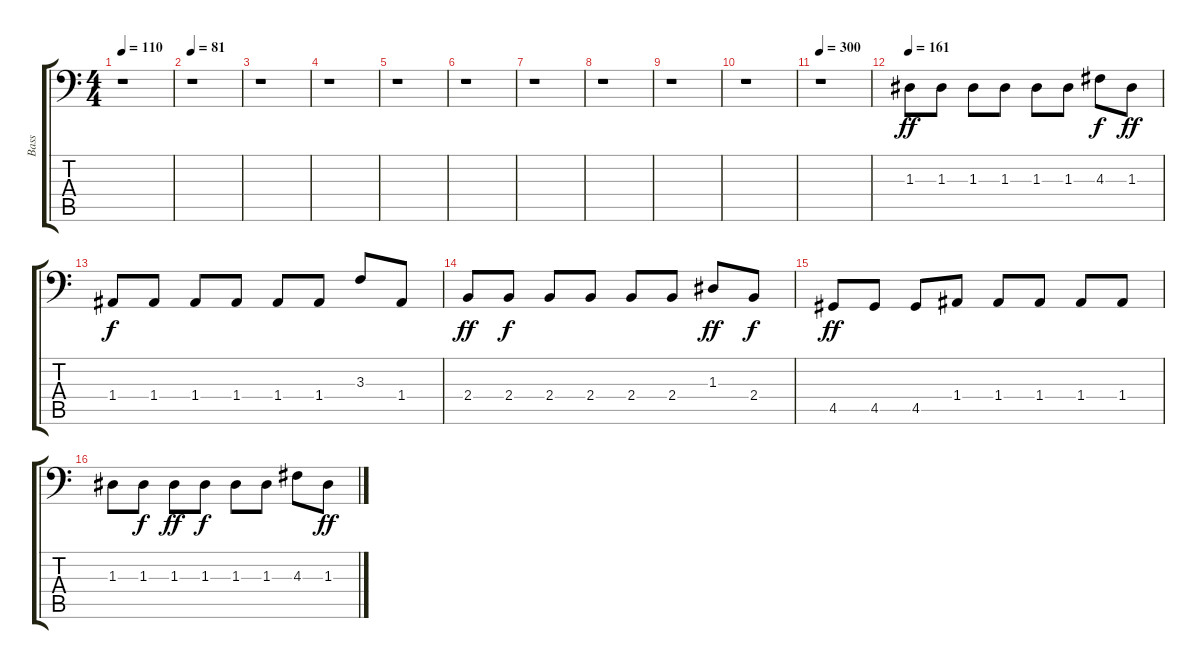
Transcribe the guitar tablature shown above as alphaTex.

\track ("Bass" "Bass") {instrument electricbassfinger}
\staff {score tabs}
\tuning (C3 G2 D2 A1 E1 B0) {hide}
\ts (4 4)
\tempo 110
\clef f4
\ks c
r.1{dy f} |
\tempo 81
r.1 |
r.1 |
r.1 |
r.1 |
r.1 |
r.1 |
r.1 |
r.1 |
r.1 |
\tempo 300
r.1 |
\tempo 161
1.3.8{dy ff} 1.3.8 1.3.8 1.3.8 1.3.8 1.3.8 4.3.8{dy f} 1.3.8{dy ff} |
1.4.8{dy f} 1.4.8 1.4.8 1.4.8 1.4.8 1.4.8 3.3.8 1.4.8 |
2.4.8{dy ff} 2.4.8{dy f} 2.4.8 2.4.8 2.4.8 2.4.8 1.3.8{dy ff} 2.4.8{dy f} |
4.5.8{dy ff} 4.5.8 4.5.8 1.4.8 1.4.8 1.4.8 1.4.8 1.4.8 |
1.3.8 1.3.8{dy f} 1.3.8{dy ff} 1.3.8{dy f} 1.3.8 1.3.8 4.3.8 1.3.8{dy ff}
